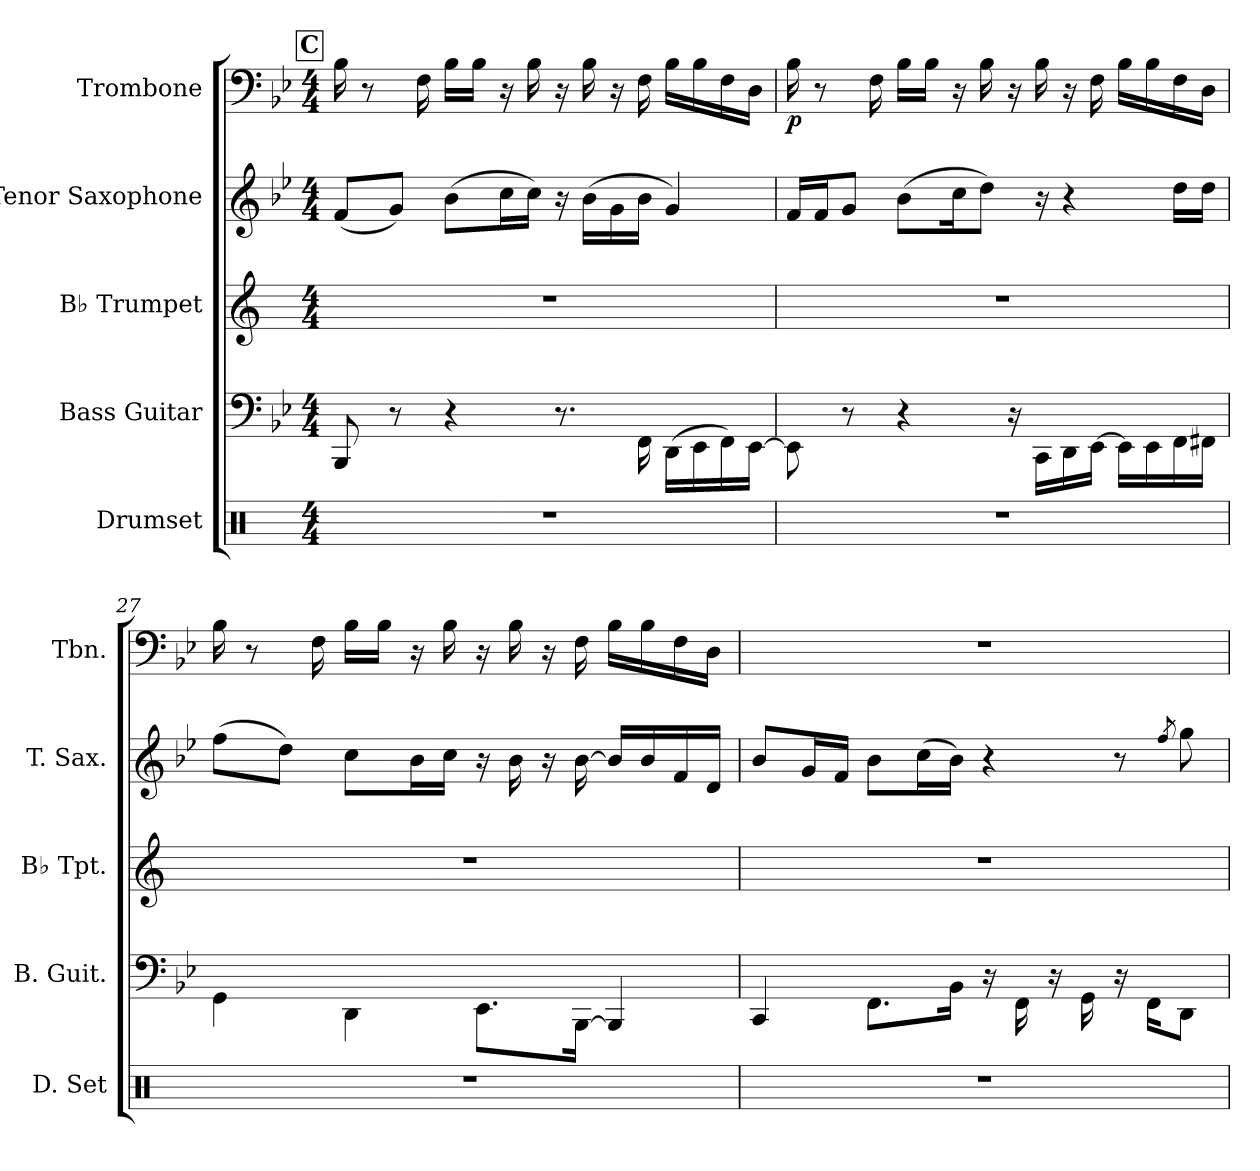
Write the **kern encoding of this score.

**kern	**kern	**kern	**kern	**kern	**dynam
*part5	*part4	*part3	*part2	*part1	*part1
*staff5	*staff4	*staff3	*staff2	*staff1	*staff1
*I"Drumset	*I"Bass Guitar	*I"B♭ Trumpet	*I"Tenor Saxophone	*I"Trombone	*
*I'D. Set	*I'B. Guit.	*I'B♭ Tpt.	*I'T. Sax.	*I'Tbn.	*
*clefX	*	*clefG2	*clefG2	*clefF4	*
*	*ITrd7c12	*ITrd1c2	*ITrd8c14	*	*
*k[]	*k[b-e-]	*k[b-e-]	*k[b-e-]	*k[b-e-]	*
*M4/4	*M4/4	*M4/4	*M4/4	*M4/4	*
!!LO:REH:place=s1:a:B:fs=14:t=C
=25	=25	=25	=25	=25	=25
1r	8BBBB-/	1r	(<8F/L	16B-\	.
.	.	.	.	8r	.
.	8r	.	8G/J)	.	.
.	.	.	.	16F\	.
.	4r	.	(>8B-\L	16B-\LL	.
.	.	.	.	16B-\JJ	.
.	.	.	16c\L	16r	.
.	.	.	16c\JJ)	16B-\	.
.	8.r	.	16r	16r	.
.	.	.	(>16B-\LL	16B-\	.
.	.	.	16G\	16r	.
.	16FFF\	.	16B-\JJ	16F\	.
.	(>16DDD\LL	.	4G/)	16B-\LL	.
.	16EEE-\	.	.	16B-\	.
.	16FFF\)	.	.	16F\	.
.	[16EEE-\JJ	.	.	16D\JJ	.
!!LO:PB:g=z
=26	=26	=26	=26	=26	=26
!	!	!	!	!	!LO:DY:b
1r	8EEE-\]	1r	16F/LL	16B-\	p
.	.	.	16F/J	8r	.
.	8r	.	8G/J	.	.
.	.	.	.	16F\	.
.	4r	.	(>8B-\L	16B-\LL	.
.	.	.	.	16B-\JJ	.
.	.	.	16c\K	16r	.
.	.	.	8d\J)	16B-\	.
.	16r	.	.	16r	.
.	16CCC\LL	.	16r	16B-\	.
.	16DDD\	.	4r	16r	.
.	[16EEE-\JJ	.	.	16F\	.
.	16EEE-\LL]	.	.	16B-\LL	.
.	16EEE-\	.	.	16B-\	.
.	16FFF\	.	16d\LL	16F\	.
.	16FFF#X\JJ	.	16d\JJ	16D\JJ	.
=27	=27	=27	=27	=27	=27
1r	4GGG\	1r	(>8f\L	16B-\	.
.	.	.	.	8r	.
.	.	.	8d\J)	.	.
.	.	.	.	16F\	.
.	4DDD\	.	8c\L	16B-\LL	.
.	.	.	.	16B-\JJ	.
.	.	.	16B-\L	16r	.
.	.	.	16c\JJ	16B-\	.
.	8.EEE-\L	.	16r	16r	.
.	.	.	16B-\	16B-\	.
.	.	.	16r	16r	.
.	[16BBBB-\Jk	.	[16B-\	16F\	.
.	4BBBB-/]	.	16B-/LL]	16B-\LL	.
.	.	.	16B-/	16B-\	.
.	.	.	16F/	16F\	.
.	.	.	16D/JJ	16D\JJ	.
!!LO:LB:g=z
=28	=28	=28	=28	=28	=28
1r	4CCC/	1r	8B-/L	1r	.
.	.	.	16G/L	.	.
.	.	.	16F/JJ	.	.
.	8.FFF\L	.	8B-\L	.	.
.	.	.	(>16c\L	.	.
.	16BBB-\Jk	.	16B-\JJ)	.	.
.	16r	.	4r	.	.
.	16FFF\	.	.	.	.
.	16r	.	.	.	.
.	16GGG\	.	.	.	.
.	16r	.	8r	.	.
.	16FFF\KL	.	.	.	.
.	.	.	8qf/	.	.
.	8DDD\J	.	8g\	.	.
=	=	=	=	=	=
*-	*-	*-	*-	*-	*-
